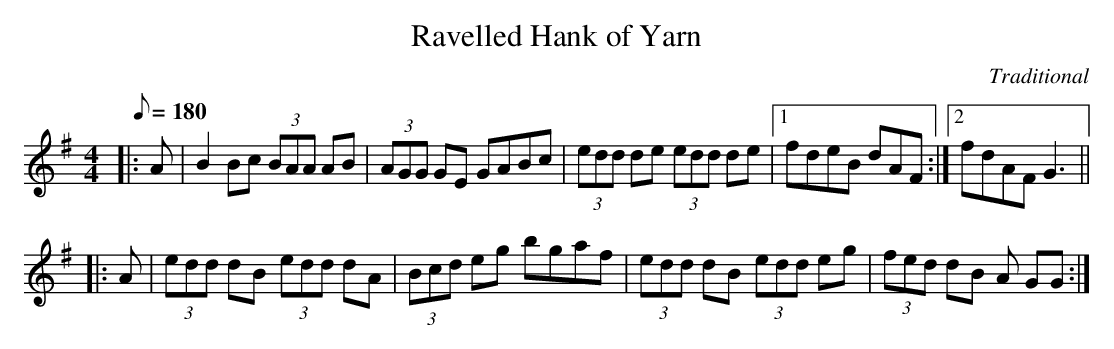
X:1
T:Ravelled Hank of Yarn
M:4/4
C:Traditional
Q:180
K:G
|: A | B2 Bc (3BAA AB | (3AGG GE GABc | (3edd de (3edd de |1 fdeB dAF :|2 fdAF G3 ||
|: A | (3edd dB (3edd dA | (3Bcd eg bgaf | (3edd dB (3edd eg | (3fed dB A GG :|
